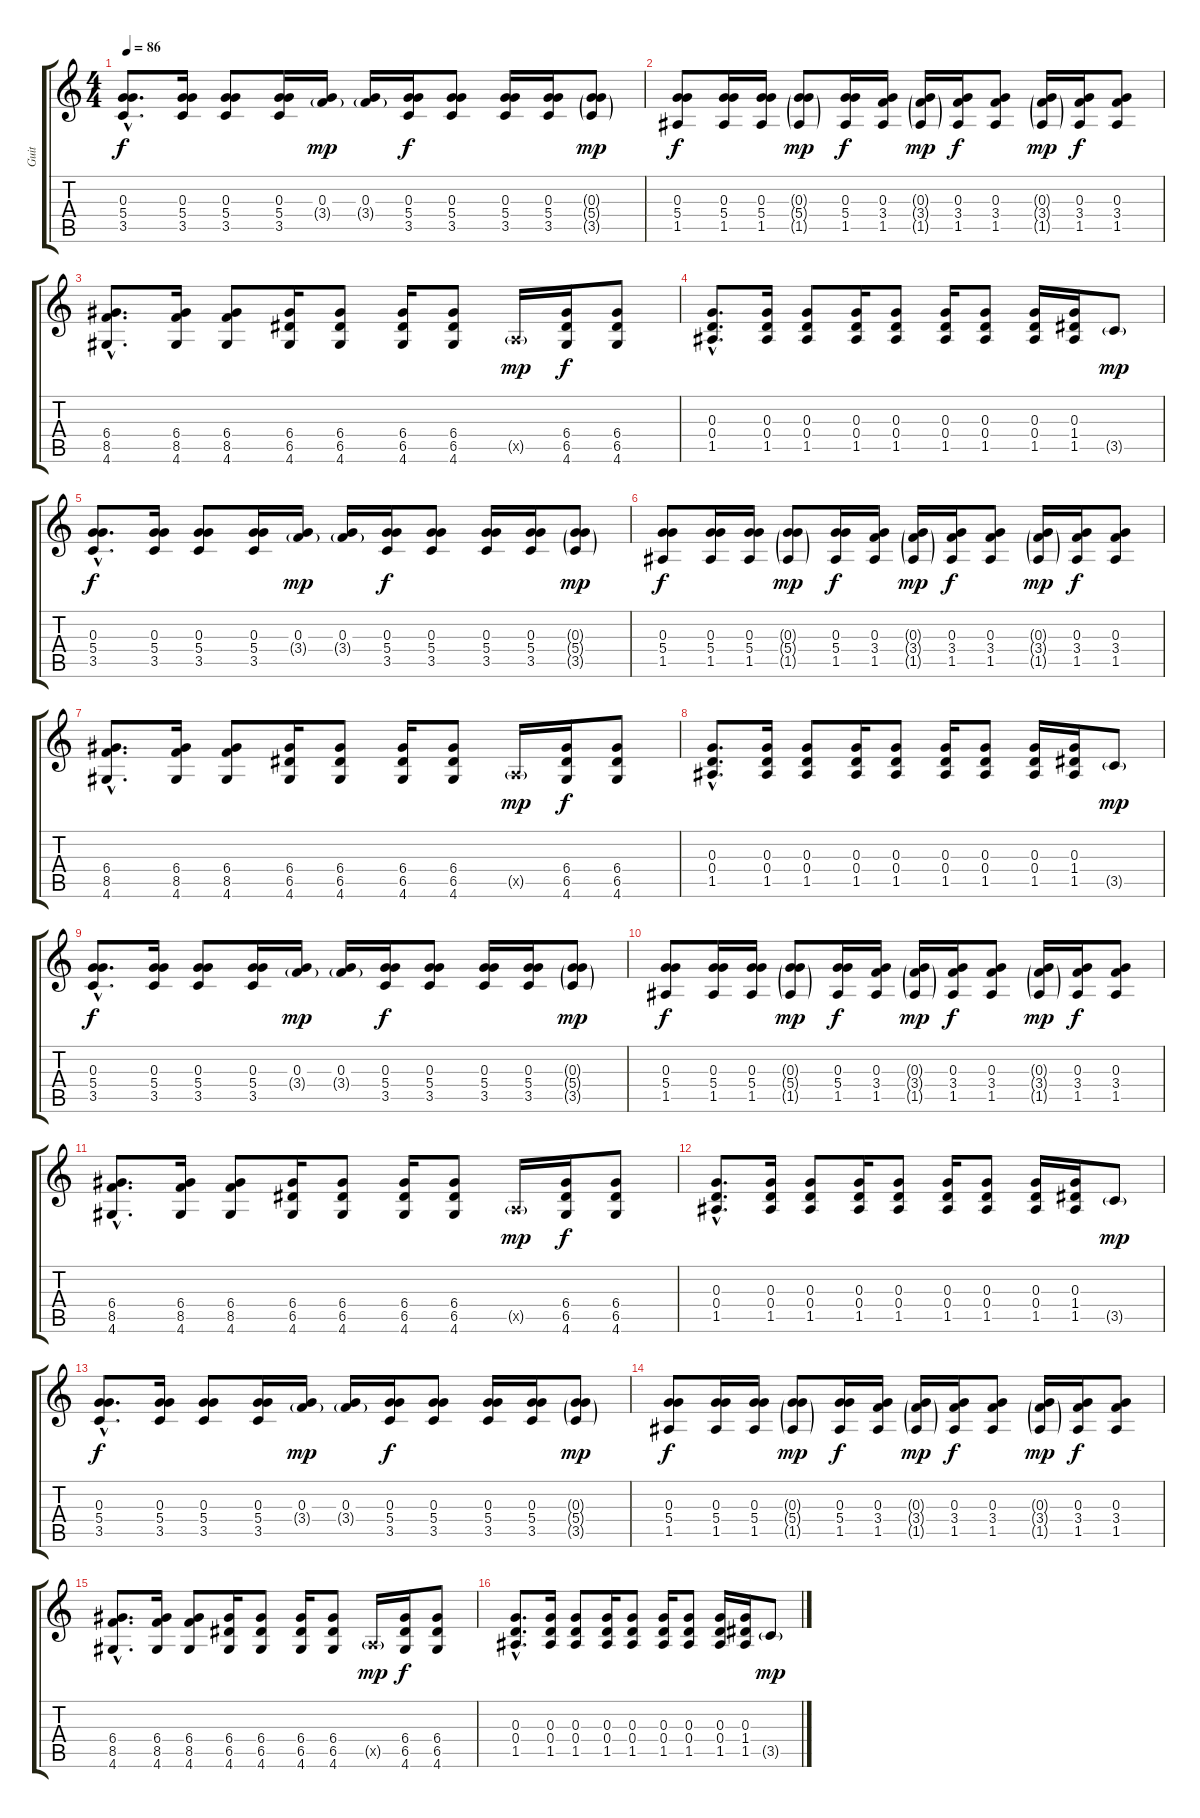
\track ("Guit" "Guit") {instrument electricguitarclean}
\staff {score tabs}
\tuning (E4 B3 G3 D3 A2 E2) {hide}
\ts (4 4)
\tempo 86
\clef g2
\ks c
(0.3{hac} 5.4{hac} 3.5{hac}).8{d dy f instrument electricguitarclean} (0.3 5.4 3.5).16 (0.3 5.4 3.5).8 (0.3 5.4 3.5).16 (0.3 3.4{g}).16{dy mp} (0.3 3.4{g}).16 (0.3 5.4 3.5).16{dy f} (0.3 5.4 3.5).8 (0.3 5.4 3.5).16 (0.3 5.4 3.5).16 (0.3{g} 5.4{g} 3.5{g}).8{dy mp} |
(0.3 5.4 1.5).8{dy f} (0.3 5.4 1.5).16 (0.3 5.4 1.5).16 (0.3{g} 5.4{g} 1.5{g}).8{dy mp} (0.3 5.4 1.5).16{dy f} (0.3 3.4 1.5).16 (0.3{g} 3.4{g} 1.5{g}).16{dy mp} (0.3 3.4 1.5).16{dy f} (0.3 3.4 1.5).8 (0.3{g} 3.4{g} 1.5{g}).16{dy mp} (0.3 3.4 1.5).16{dy f} (0.3 3.4 1.5).8 |
(6.4{hac} 8.5{hac} 4.6{hac}).8{d} (6.4 8.5 4.6).16 (6.4 8.5 4.6).8 (6.4 6.5 4.6).16 (6.4 6.5 4.6).8 (6.4 6.5 4.6).16 (6.4 6.5 4.6).8 0.5{g x}.16{dy mp} (6.4 6.5 4.6).16{dy f} (6.4 6.5 4.6).8 |
(0.3{hac} 0.4{hac} 1.5{hac}).8{d} (0.3 0.4 1.5).16 (0.3 0.4 1.5).8 (0.3 0.4 1.5).16 (0.3 0.4 1.5).8 (0.3 0.4 1.5).16 (0.3 0.4 1.5).8 (0.3 0.4 1.5).16 (0.3 1.4 1.5).16 3.5{g}.8{dy mp} |
(0.3{hac} 5.4{hac} 3.5{hac}).8{d dy f} (0.3 5.4 3.5).16 (0.3 5.4 3.5).8 (0.3 5.4 3.5).16 (0.3 3.4{g}).16{dy mp} (0.3 3.4{g}).16 (0.3 5.4 3.5).16{dy f} (0.3 5.4 3.5).8 (0.3 5.4 3.5).16 (0.3 5.4 3.5).16 (0.3{g} 5.4{g} 3.5{g}).8{dy mp} |
(0.3 5.4 1.5).8{dy f} (0.3 5.4 1.5).16 (0.3 5.4 1.5).16 (0.3{g} 5.4{g} 1.5{g}).8{dy mp} (0.3 5.4 1.5).16{dy f} (0.3 3.4 1.5).16 (0.3{g} 3.4{g} 1.5{g}).16{dy mp} (0.3 3.4 1.5).16{dy f} (0.3 3.4 1.5).8 (0.3{g} 3.4{g} 1.5{g}).16{dy mp} (0.3 3.4 1.5).16{dy f} (0.3 3.4 1.5).8 |
(6.4{hac} 8.5{hac} 4.6{hac}).8{d} (6.4 8.5 4.6).16 (6.4 8.5 4.6).8 (6.4 6.5 4.6).16 (6.4 6.5 4.6).8 (6.4 6.5 4.6).16 (6.4 6.5 4.6).8 0.5{g x}.16{dy mp} (6.4 6.5 4.6).16{dy f} (6.4 6.5 4.6).8 |
(0.3{hac} 0.4{hac} 1.5{hac}).8{d} (0.3 0.4 1.5).16 (0.3 0.4 1.5).8 (0.3 0.4 1.5).16 (0.3 0.4 1.5).8 (0.3 0.4 1.5).16 (0.3 0.4 1.5).8 (0.3 0.4 1.5).16 (0.3 1.4 1.5).16 3.5{g}.8{dy mp} |
(0.3{hac} 5.4{hac} 3.5{hac}).8{d dy f} (0.3 5.4 3.5).16 (0.3 5.4 3.5).8 (0.3 5.4 3.5).16 (0.3 3.4{g}).16{dy mp} (0.3 3.4{g}).16 (0.3 5.4 3.5).16{dy f} (0.3 5.4 3.5).8 (0.3 5.4 3.5).16 (0.3 5.4 3.5).16 (0.3{g} 5.4{g} 3.5{g}).8{dy mp} |
(0.3 5.4 1.5).8{dy f} (0.3 5.4 1.5).16 (0.3 5.4 1.5).16 (0.3{g} 5.4{g} 1.5{g}).8{dy mp} (0.3 5.4 1.5).16{dy f} (0.3 3.4 1.5).16 (0.3{g} 3.4{g} 1.5{g}).16{dy mp} (0.3 3.4 1.5).16{dy f} (0.3 3.4 1.5).8 (0.3{g} 3.4{g} 1.5{g}).16{dy mp} (0.3 3.4 1.5).16{dy f} (0.3 3.4 1.5).8 |
(6.4{hac} 8.5{hac} 4.6{hac}).8{d} (6.4 8.5 4.6).16 (6.4 8.5 4.6).8 (6.4 6.5 4.6).16 (6.4 6.5 4.6).8 (6.4 6.5 4.6).16 (6.4 6.5 4.6).8 0.5{g x}.16{dy mp} (6.4 6.5 4.6).16{dy f} (6.4 6.5 4.6).8 |
(0.3{hac} 0.4{hac} 1.5{hac}).8{d} (0.3 0.4 1.5).16 (0.3 0.4 1.5).8 (0.3 0.4 1.5).16 (0.3 0.4 1.5).8 (0.3 0.4 1.5).16 (0.3 0.4 1.5).8 (0.3 0.4 1.5).16 (0.3 1.4 1.5).16 3.5{g}.8{dy mp} |
(0.3{hac} 5.4{hac} 3.5{hac}).8{d dy f} (0.3 5.4 3.5).16 (0.3 5.4 3.5).8 (0.3 5.4 3.5).16 (0.3 3.4{g}).16{dy mp} (0.3 3.4{g}).16 (0.3 5.4 3.5).16{dy f} (0.3 5.4 3.5).8 (0.3 5.4 3.5).16 (0.3 5.4 3.5).16 (0.3{g} 5.4{g} 3.5{g}).8{dy mp} |
(0.3 5.4 1.5).8{dy f} (0.3 5.4 1.5).16 (0.3 5.4 1.5).16 (0.3{g} 5.4{g} 1.5{g}).8{dy mp} (0.3 5.4 1.5).16{dy f} (0.3 3.4 1.5).16 (0.3{g} 3.4{g} 1.5{g}).16{dy mp} (0.3 3.4 1.5).16{dy f} (0.3 3.4 1.5).8 (0.3{g} 3.4{g} 1.5{g}).16{dy mp} (0.3 3.4 1.5).16{dy f} (0.3 3.4 1.5).8 |
(6.4{hac} 8.5{hac} 4.6{hac}).8{d} (6.4 8.5 4.6).16 (6.4 8.5 4.6).8 (6.4 6.5 4.6).16 (6.4 6.5 4.6).8 (6.4 6.5 4.6).16 (6.4 6.5 4.6).8 0.5{g x}.16{dy mp} (6.4 6.5 4.6).16{dy f} (6.4 6.5 4.6).8 |
(0.3{hac} 0.4{hac} 1.5{hac}).8{d} (0.3 0.4 1.5).16 (0.3 0.4 1.5).8 (0.3 0.4 1.5).16 (0.3 0.4 1.5).8 (0.3 0.4 1.5).16 (0.3 0.4 1.5).8 (0.3 0.4 1.5).16 (0.3 1.4 1.5).16 3.5{g}.8{dy mp}
